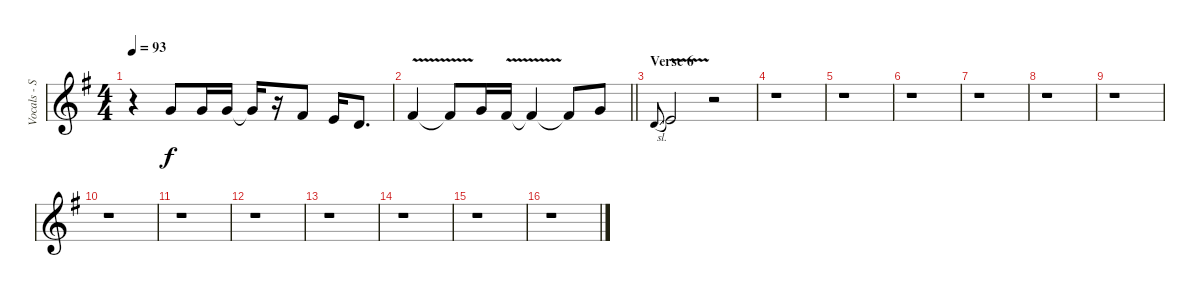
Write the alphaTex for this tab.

\track ("Vocals - Steve Lee" "Vocals - S") {instrument frenchhorn}
\staff {score}
\tuning (E4 B3 G3 D3 A2 E2) {hide}
\ts (4 4)
\tempo 93
\clef g2
\ks eminor
r.4{dy f} 3.1.8 3.1.16 3.1.16 3.1{t}.16 r.16 2.1.8 0.1.16 3.2.8{d} |
\barLineRight lightlight
7.2{v}.4 7.2{t}.8 3.1.16 7.2{v}.16 7.2{t}.4 7.2{t}.8 3.1.8 |
\section ("" "Verse 6")
3.2{sl}.8{gr onbeat} 5.2{v}.2 r.2 |
r.1 |
r.1 |
r.1 |
r.1 |
r.1 |
r.1 |
r.1 |
r.1 |
r.1 |
r.1 |
r.1 |
r.1 |
r.1
